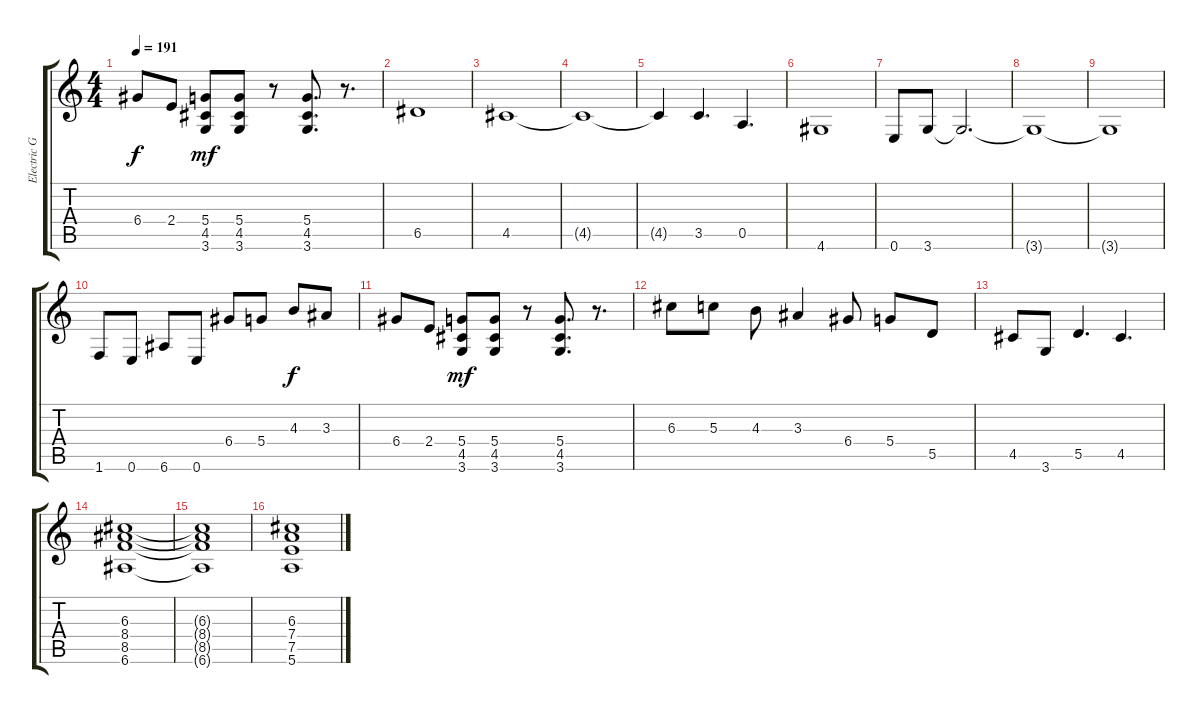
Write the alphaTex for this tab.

\track ("Electric Guitar Left" "Electric G") {instrument distortionguitar}
\staff {score tabs}
\tuning (E4 B3 G3 D3 A2 E2) {hide}
\ts (4 4)
\tempo 191
\clef g2
\ks c
6.4.8{dy f} 2.4.8 (5.4 4.5 3.6).8{dy mf} (5.4 4.5 3.6).8 r.8 (5.4 4.5 3.6).8{d} r.8{d} |
6.5.1 |
4.5.1 |
4.5{t}.1 |
4.5{t}.4 3.5.4{d} 0.5.4{d} |
4.6.1 |
0.6.8 3.6.8 3.6{t}.2{d} |
3.6{t}.1 |
3.6{t}.1 |
1.6.8 0.6.8 6.6.8 0.6.8 6.4.8 5.4.8 4.3.8{dy f} 3.3.8 |
6.4.8 2.4.8 (5.4 4.5 3.6).8{dy mf} (5.4 4.5 3.6).8 r.8 (5.4 4.5 3.6).8{d} r.8{d} |
6.3.8 5.3.8 4.3.8 3.3.4 6.4.8 5.4.8 5.5.8 |
4.5.8 3.6.8 5.5.4{d} 4.5.4{d} |
(6.3 8.4 8.5 6.6).1 |
(6.3{t} 8.4{t} 8.5{t} 6.6{t}).1 |
(6.3 7.4 7.5 5.6).1
